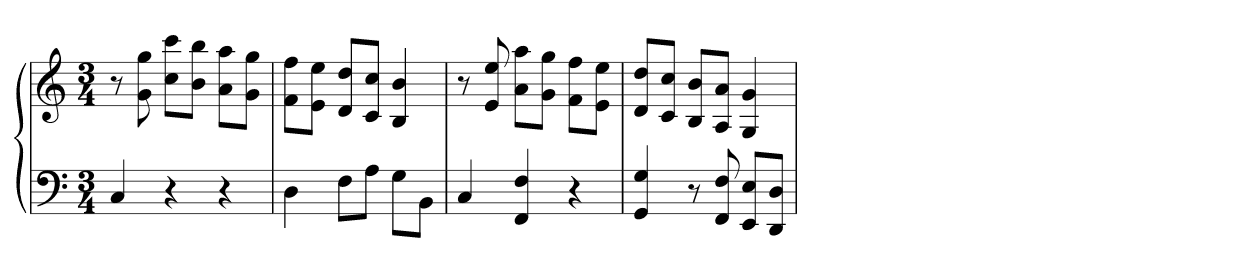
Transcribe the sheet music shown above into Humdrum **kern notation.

**kern	**kern
*part1	*part1
*staff2	*staff1
*clefF4	*clefG2
*k[]	*k[]
*M3/4	*M3/4
=	=
4C	8r
.	8g 8gg
4r	8cc 8cccL
.	8b 8bbJ
4r	8a 8aaL
.	8g 8ggJ
=252	=252
4D	8f 8ffL
.	8e 8eeJ
8FL	8d 8ddL
8AJ	8c 8ccJ
8GL	4B 4b
8BBJ	.
=253	=253
4C	8r
.	8e 8ee
4FF 4F	8a 8aaL
.	8g 8ggJ
4r	8f 8ffL
.	8e 8eeJ
=254	=254
4GG 4G	8d 8ddL
.	8c 8ccJ
8r	8B 8bL
8FF 8F	8A 8aJ
8EE 8EL	4G 4g
8DD 8DJ	.
=	=
*-	*-
